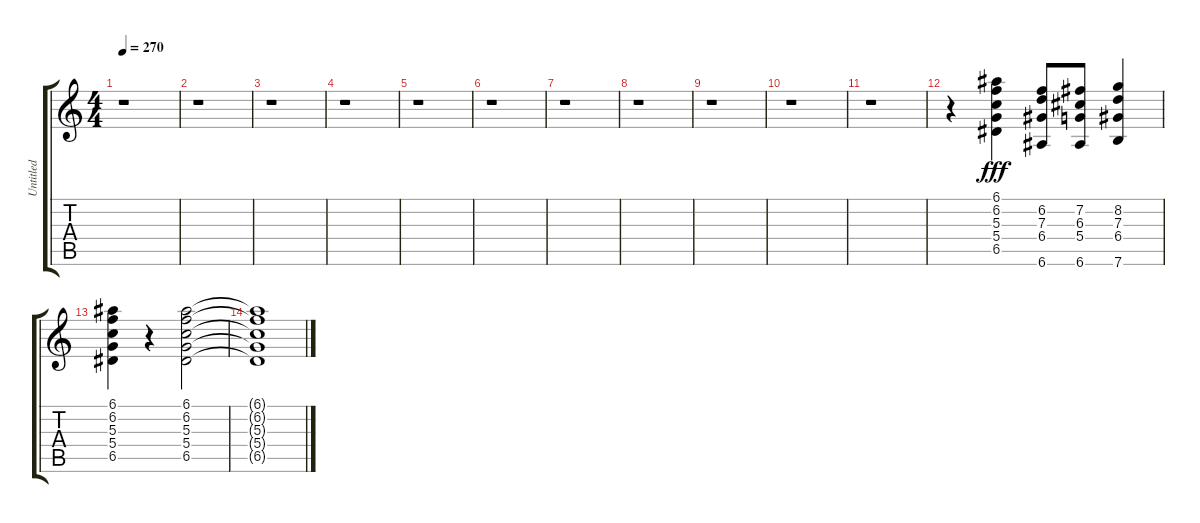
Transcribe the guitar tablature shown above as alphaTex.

\track ("Untitled" "Untitled") {instrument acousticguitarnylon}
\staff {score tabs}
\tuning (E4 B3 G3 D3 A2 E2) {hide}
\ts (4 4)
\tempo 270
\clef g2
\ks c
r.1{dy f} |
r.1 |
r.1 |
r.1 |
r.1 |
r.1 |
r.1 |
r.1 |
r.1 |
r.1 |
r.1 |
r.4 (6.1 6.2 5.3 5.4 6.5).4{dy fff} (6.2 7.3 6.4 6.6).8 (7.2 6.3 5.4 6.6).8 (8.2 7.3 6.4 7.6).4 |
(6.1 6.2 5.3 5.4 6.5).4 r.4 (6.1 6.2 5.3 5.4 6.5).2 |
(6.1{t} 6.2{t} 5.3{t} 5.4{t} 6.5{t}).1
